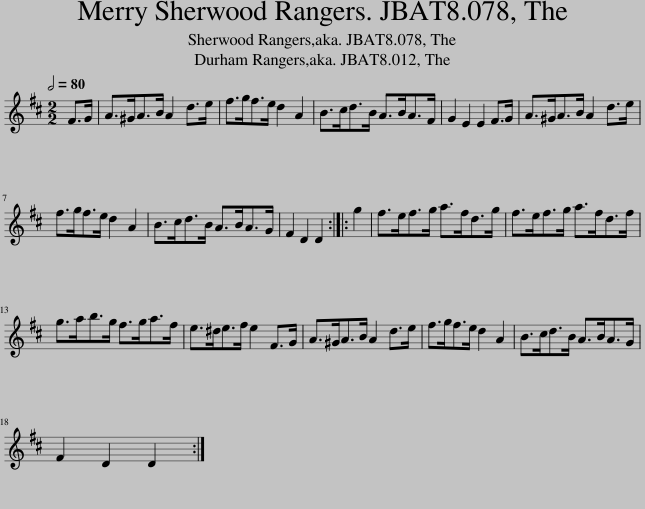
X:1
L:1/8
Q:1/2=80
M:2/2
I:linebreak $
K:D
V:1 treble
V:1
 F>G | A>^GA>B A2 d>e | f>gf>e d2 A2 | B>cd>B A>BA>F | G2 E2 E2 F>G | %5
 A>^GA>B A2 d>e |$ f>gf>e d2 A2 | B>cd>B A>BA>G | F2 D2 D2 :: g2 | %10
 f>ef>g a>fd>g | f>ef>g a>fd>f |$ g>ab>g f>ga>f | e>^de>f e2 F>G | A>^GA>B A2 d>e | %15
 f>gf>e d2 A2 | B>cd>B A>BA>G |$ F2 D2 D2 :| %18
